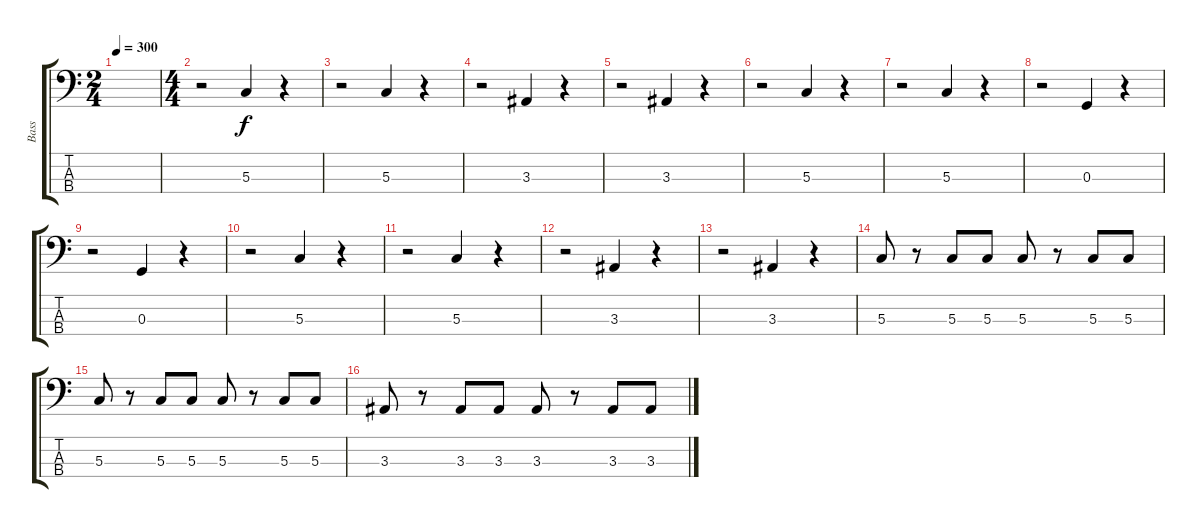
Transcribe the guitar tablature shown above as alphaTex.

\track ("Bass" "Bass") {instrument electricbasspick}
\staff {score tabs}
\tuning (F2 C2 G1 D1) {hide}
\ts (2 4)
\tempo 300
\clef f4
\ks c
|
\ts (4 4)
r.2 5.3.4 r.4 |
r.2 5.3.4 r.4 |
r.2 3.3.4 r.4 |
r.2 3.3.4 r.4 |
r.2 5.3.4 r.4 |
r.2 5.3.4 r.4 |
r.2 0.3.4 r.4 |
r.2 0.3.4 r.4 |
r.2 5.3.4 r.4 |
r.2 5.3.4 r.4 |
r.2 3.3.4 r.4 |
r.2 3.3.4 r.4 |
5.3.8 r.8 5.3.8 5.3.8 5.3.8 r.8 5.3.8 5.3.8 |
5.3.8 r.8 5.3.8 5.3.8 5.3.8 r.8 5.3.8 5.3.8 |
3.3.8 r.8 3.3.8 3.3.8 3.3.8 r.8 3.3.8 3.3.8
